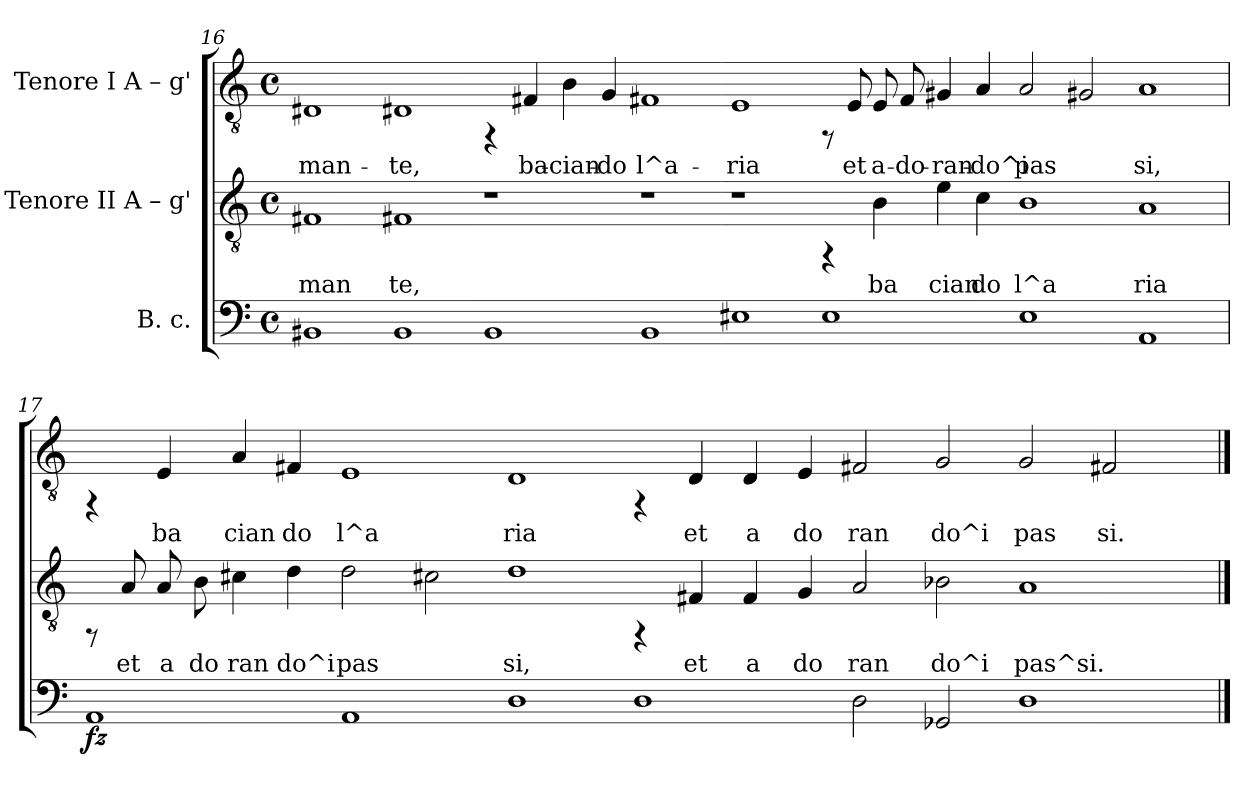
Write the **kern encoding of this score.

**kern	**dynam	**kern	**text	**kern	**text	**dynam
*part3	*part3	*part2	*part2	*part1	*part1	*part1
*staff3	*staff3	*staff2	*staff2	*staff1	*staff1	*staff1
*I"B. c.	*	*I"Tenore II  A – g'	*	*I"Tenore I  A – g'	*	*
!!LO:LB:g=z
*clefF4	*	*clefGv2	*	*clefGv2	*	*
*k[]	*	*k[]	*	*k[]	*	*
*C:	*	*C:	*	*C:	*	*
*M4/4	*	*M4/4	*	*M4/4	*	*
*met(c)	*	*met(c)	*	*met(c)	*	*
=16	=16	=16	=16	=16	=16	=16
!	!	!	!LO:LY:b:rj	!	!LO:LY:b	!
1BB#	.	1F#X	man	1D#X	-man-	.
!	!	!	!LO:LY:b:rj	!	!LO:LY:b	!
1BB#	.	1F#X	te,	1D#X	-te,	.
1BB#	.	1r	.	4rFF	.	.
!	!	!	!	!	!LO:LY:b	!
.	.	.	.	4F#X/	ba-	.
!	!	!	!	!	!LO:LY:b	!
.	.	.	.	4B\	-cian-	.
!	!	!	!	!	!LO:LY:b	!
.	.	.	.	4G/	-do	.
!	!	!	!	!	!LO:LY:b	!
1BB#	.	1r	.	1F#X	l^a-	.
!	!	!	!	!	!LO:LY:b	!
1E#	.	1r	.	1E	-ria	.
1E#	.	4rFF	.	8rFF	.	.
!	!	!	!	!	!LO:LY:b	!
.	.	.	.	8E/	et	.
!	!	!	!LO:LY:b:rj	!	!LO:LY:b	!
.	.	4B\	ba	8E/	a-	.
!	!	!	!	!	!LO:LY:b	!
.	.	.	.	8F#/	-do-	.
!	!	!	!LO:LY:b:rj	!	!LO:LY:b	!
.	.	4e\	cian	4G#X/	-ran-	.
!	!	!	!LO:LY:b:rj	!	!LO:LY:b	!
.	.	4c\	do	4A/	-do^i	.
!	!	!	!LO:LY:b:rj	!	!LO:LY:b	!
1E#	.	1B	l^a	2A/	pas-	.
!	!	!	!	!	!LO:LY:b	!
.	.	.	.	2G#X/	--	.
!	!	!	!LO:LY:b:rj	!	!LO:LY:b	!
1AA	.	1A	ria	1A	-si,	.
!!LO:PB:g=z
=17	=17	=17	=17	=17	=17	=17
!	!LO:DY:b	!	!	!	!	!
*	*	*	*	*^	*	*
1AA	fz	8rFF	.	4rFF	1ryy	.	.
!	!	!	!LO:LY:b:rj	!	!	!	!
.	.	8A/	et	.	.	.	.
!	!	!	!LO:LY:b:rj	!	!	!LO:LY:b	!
.	.	8A/	a	4E/	.	ba	.
!	!	!	!LO:LY:b:rj	!	!	!	!
.	.	8B\	do	.	.	.	.
!	!	!	!LO:LY:b:rj	!	!	!LO:LY:b	!
.	.	4c#X\	ran	4A/	.	cian	.
!	!	!	!LO:LY:b:rj	!	!	!LO:LY:b	!
.	.	4d\	do^i	4F#X/	.	do	.
!	!	!	!LO:LY:b:rj	!	!	!LO:LY:b	!
1AA	.	2d\	pas	1E	1ryy	l^a	.
!	!	!	!LO:LY:b:rj	!	!	!	!
.	.	2c#X\	.	.	.	.	.
!	!	!	!LO:LY:b:rj	!	!	!LO:LY:b	!
1D	.	1d	si,	1D	1ryy	ria	.
1D	.	4rFF	.	4rFF	1ryy	.	.
!	!	!	!LO:LY:b:rj	!	!	!LO:LY:b	!
.	.	4F#X/	et	4D/	.	et	.
!	!	!	!LO:LY:b:rj	!	!	!LO:LY:b	!
.	.	4F#/	a	4D/	.	a	.
!	!	!	!LO:LY:b:rj	!	!	!LO:LY:b	!
.	.	4G/	do	4E/	.	do	.
!	!	!	!LO:LY:b:rj	!	!	!LO:LY:b	!
2D\	.	2A/	ran	2F#X/	1ryy	ran	.
!	!	!	!LO:LY:b:rj	!	!	!LO:LY:b	!
2GG-/	.	2B-X\	do^i	2G/	.	do^i	.
!	!	!	!LO:LY:b:rj	!	!	!LO:LY:b	!
1D	.	1A	pas^si.	2G/	2ryy	pas	.
!	!	!	!	!	!	!LO:LY:b	!
.	.	.	.	2F#X/	8...ryy	si.	.
!	!	!	!	!	!	!	!LO:DY:b
!	!	!	!	!	!	!	!LO:DY:n=1:b
.	.	.	.	.	4ryy	.	fz fz
.	.	.	.	.	64ryy	.	.
*	*	*	*	*v	*v	*	*
==	==	==	==	==	==	==
*-	*-	*-	*-	*-	*-	*-
